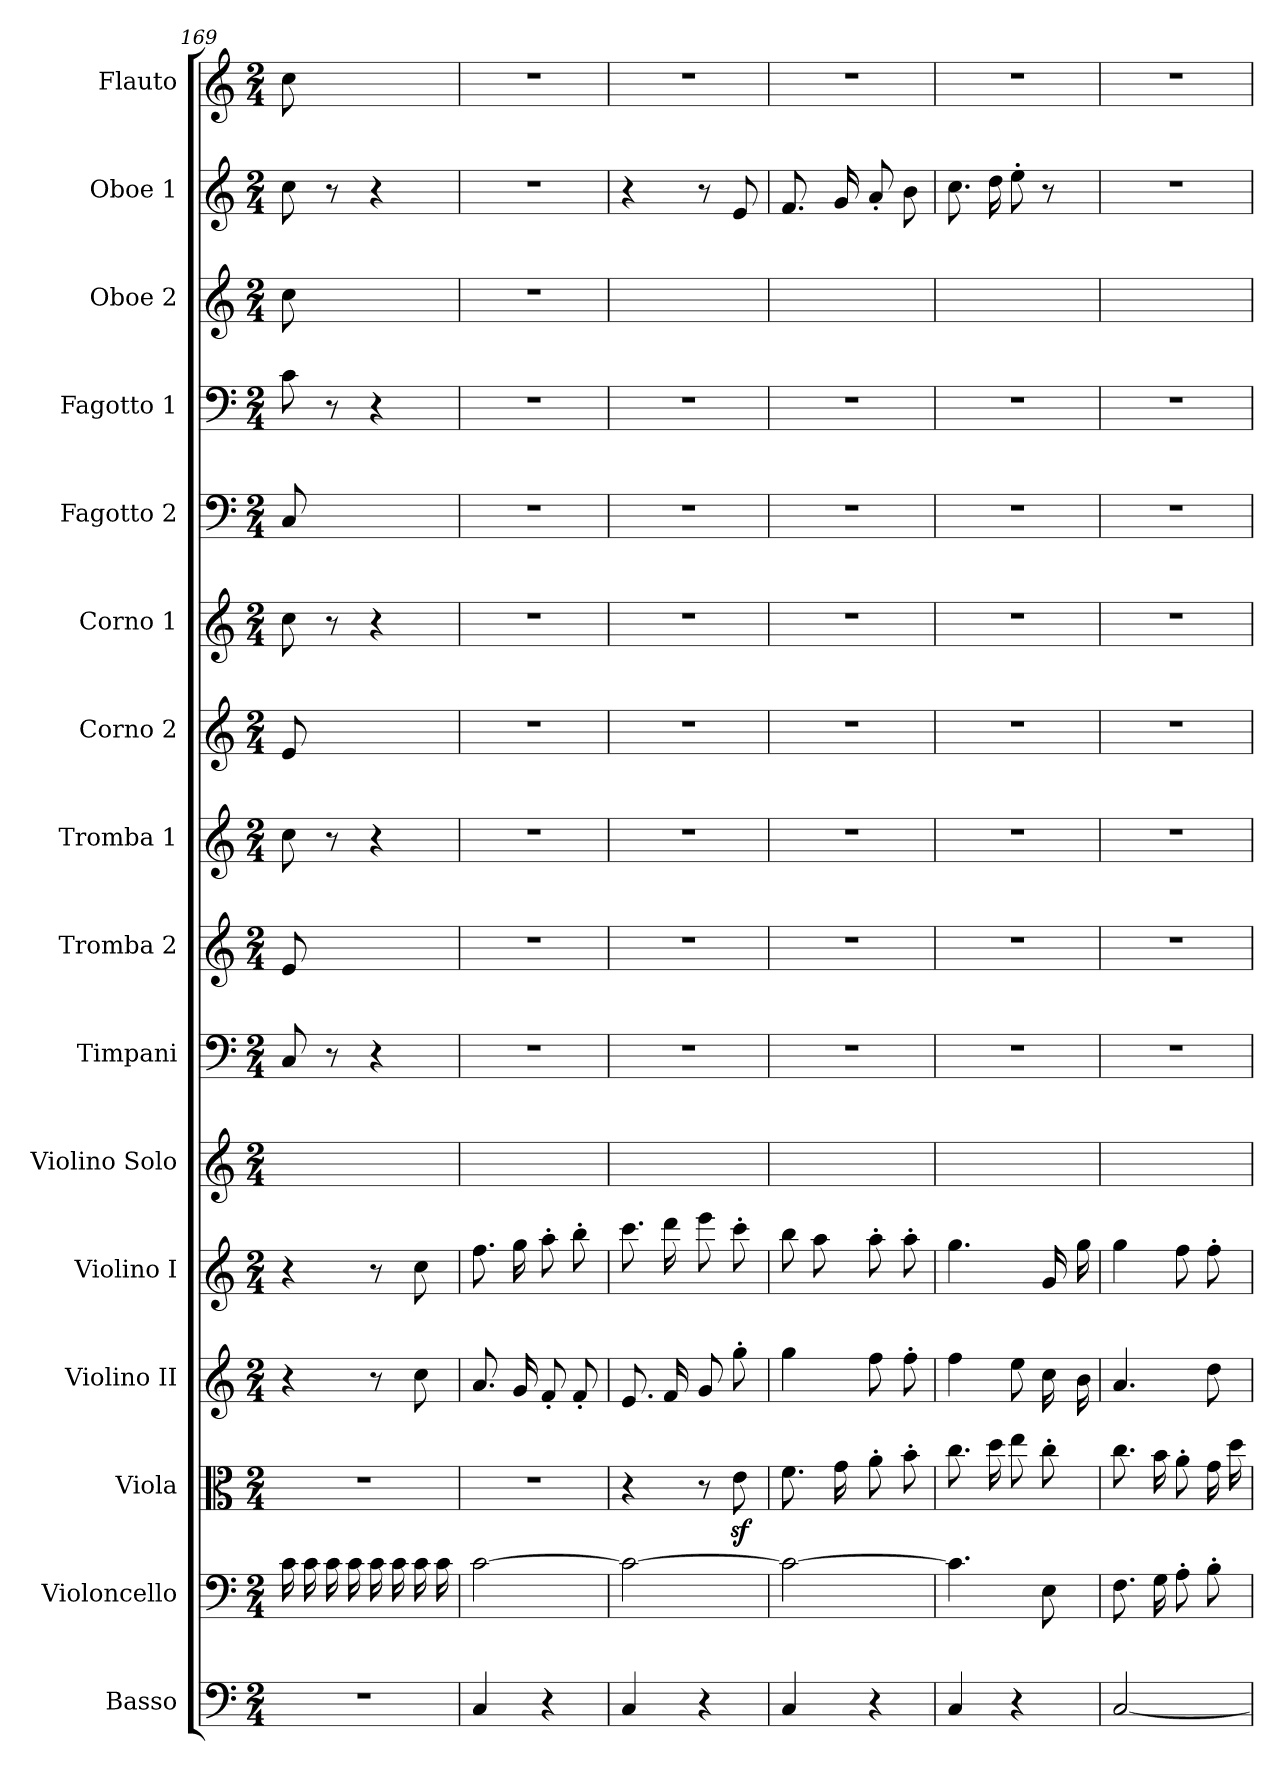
**kern	**kern	**kern	**kern	**kern	**kern	**kern	**kern	**kern	**kern	**kern	**kern	**kern	**kern	**kern	**kern
*part16	*part15	*part14	*part13	*part12	*part11	*part10	*part9	*part8	*part7	*part6	*part5	*part4	*part3	*part2	*part1
*staff16	*staff15	*staff14	*staff13	*staff12	*staff11	*staff10	*staff9	*staff8	*staff7	*staff6	*staff5	*staff4	*staff3	*staff2	*staff1
*I"Basso	*I"Violoncello	*I"Viola	*I"Violino II	*I"Violino I	*I"Violino Solo	*I"Timpani	*I"Tromba 2	*I"Tromba 1	*I"Corno 2	*I"Corno 1	*I"Fagotto 2	*I"Fagotto 1	*I"Oboe 2	*I"Oboe 1	*I"Flauto
*I'B	*I'Vc	*I'Vla	*I'Vln	*I'Vln	*I'Vln	*I'Timp	*	*	*	*	*	*	*I'Ob	*I'Ob	*I'Fl
*clefF4	*clefF4	*clefC3	*clefG2	*clefG2	*clefG2	*clefF4	*clefG2	*clefG2	*clefG2	*clefG2	*clefF4	*clefF4	*clefG2	*clefG2	*clefG2
*ITrd7c12	*	*	*	*	*	*	*	*	*ITrd7c12	*ITrd7c12	*	*	*	*	*
*k[]	*k[]	*k[]	*k[]	*k[]	*	*	*	*	*	*	*k[]	*k[]	*k[]	*k[]	*k[]
*M2/4	*M2/4	*M2/4	*M2/4	*M2/4	*M2/4	*M2/4	*M2/4	*M2/4	*M2/4	*M2/4	*M2/4	*M2/4	*M2/4	*M2/4	*M2/4
=169	=169	=169	=169	=169	=169	=169	=169	=169	=169	=169	=169	=169	=169	=169	=169
2r	16c	2r	4r	4r	2ryy	8C	8e	8cc	8E	8c	8C	8c	8cc	8cc	8cc
.	16c	.	.	.	.	.	.	.	.	.	.	.	.	.	.
.	16c	.	.	.	.	8r	8ryy	8r	8ryy	8r	8ryy	8r	8ryy	8r	8ryy
.	16c	.	.	.	.	.	.	.	.	.	.	.	.	.	.
.	16c	.	8r	8r	.	4r	4ryy	4r	4ryy	4r	4ryy	4r	4ryy	4r	4ryy
.	16c	.	.	.	.	.	.	.	.	.	.	.	.	.	.
.	16c	.	8cc	8cc	.	.	.	.	.	.	.	.	.	.	.
.	16c	.	.	.	.	.	.	.	.	.	.	.	.	.	.
=170	=170	=170	=170	=170	=170	=170	=170	=170	=170	=170	=170	=170	=170	=170	=170
4CC	[2c	2r	8.a	8.ff	2ryy	2r	2r	2r	2r	2r	2r	2r	2r	2r	2r
.	.	.	16g	16gg	.	.	.	.	.	.	.	.	.	.	.
4r	.	.	8f'	8aa'	.	.	.	.	.	.	.	.	.	.	.
.	.	.	8f'	8bb'	.	.	.	.	.	.	.	.	.	.	.
=171	=171	=171	=171	=171	=171	=171	=171	=171	=171	=171	=171	=171	=171	=171	=171
4CC	2c_	4r	8.e	8.ccc	2ryy	2r	2r	2r	2r	2r	2r	2r	2ryy	4r	2r
.	.	.	16f	16ddd	.	.	.	.	.	.	.	.	.	.	.
4r	.	8r	8g	8eee	.	.	.	.	.	.	.	.	.	8r	.
.	.	8ez	8gg'	8ccc'	.	.	.	.	.	.	.	.	.	8e	.
=172	=172	=172	=172	=172	=172	=172	=172	=172	=172	=172	=172	=172	=172	=172	=172
4CC	2c_	8.f	4gg	8bb	2ryy	2r	2r	2r	2r	2r	2r	2r	2ryy	8.f	2r
.	.	.	.	8aa	.	.	.	.	.	.	.	.	.	.	.
.	.	16g	.	.	.	.	.	.	.	.	.	.	.	16g	.
4r	.	8a'	8ff	8aa'	.	.	.	.	.	.	.	.	.	8a'	.
.	.	8b'	8ff'	8aa'	.	.	.	.	.	.	.	.	.	8b	.
=173	=173	=173	=173	=173	=173	=173	=173	=173	=173	=173	=173	=173	=173	=173	=173
4CC	4.c]	8.cc	4ff	4.gg	2ryy	2r	2r	2r	2r	2r	2r	2r	2ryy	8.cc	2r
.	.	16dd	.	.	.	.	.	.	.	.	.	.	.	16dd	.
4r	.	8ee	8ee	.	.	.	.	.	.	.	.	.	.	8ee'	.
.	8E	8cc'	16cc	16g	.	.	.	.	.	.	.	.	.	8r	.
.	.	.	16b	16gg	.	.	.	.	.	.	.	.	.	.	.
=174	=174	=174	=174	=174	=174	=174	=174	=174	=174	=174	=174	=174	=174	=174	=174
[2CC	8.F	8.cc	4.a	4gg	2ryy	2r	2r	2r	2r	2r	2r	2r	2ryy	2r	2r
.	16G	16b	.	.	.	.	.	.	.	.	.	.	.	.	.
.	8A'	8a'	.	8ff	.	.	.	.	.	.	.	.	.	.	.
.	8B'	16g	8dd	8ff'	.	.	.	.	.	.	.	.	.	.	.
.	.	16dd	.	.	.	.	.	.	.	.	.	.	.	.	.
=	=	=	=	=	=	=	=	=	=	=	=	=	=	=	=
*-	*-	*-	*-	*-	*-	*-	*-	*-	*-	*-	*-	*-	*-	*-	*-
